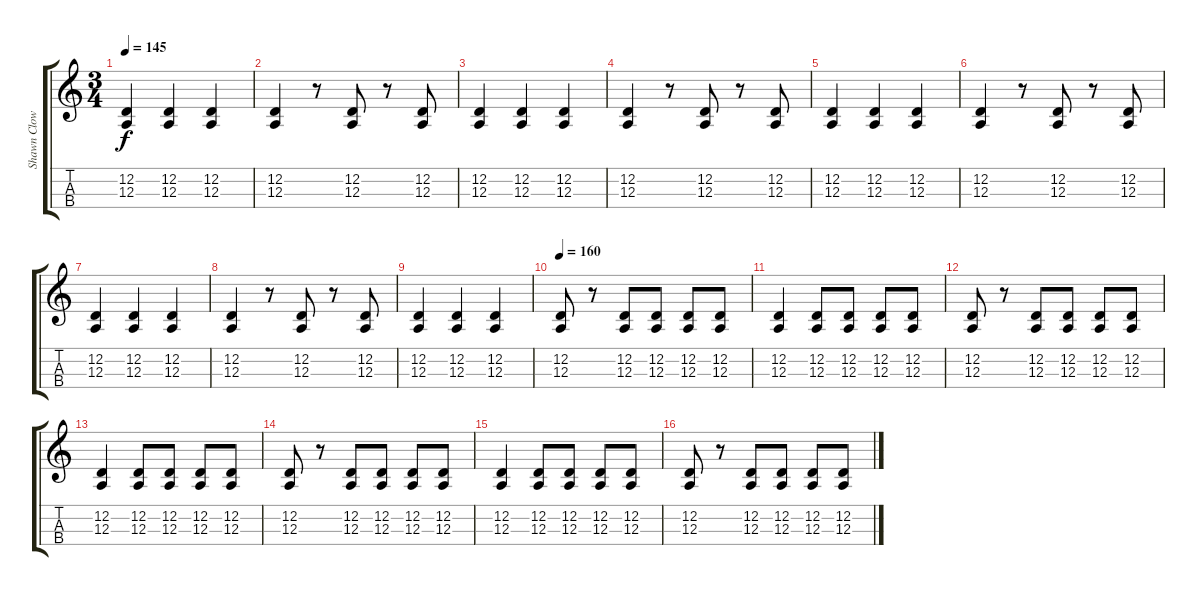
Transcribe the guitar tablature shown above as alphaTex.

\track ("Shawn Clown Crahan" "Shawn Clow") {instrument melodictom}
\staff {score tabs}
\tuning (G3 D3 A2 E2) {hide}
\ts (3 4)
\tempo 145
\clef g2
\ks c
(12.2 12.3).4{dy f} (12.2 12.3).4 (12.2 12.3).4 |
(12.2 12.3).4 r.8 (12.2 12.3).8 r.8 (12.2 12.3).8 |
(12.2 12.3).4 (12.2 12.3).4 (12.2 12.3).4 |
(12.2 12.3).4 r.8 (12.2 12.3).8 r.8 (12.2 12.3).8 |
(12.2 12.3).4 (12.2 12.3).4 (12.2 12.3).4 |
(12.2 12.3).4 r.8 (12.2 12.3).8 r.8 (12.2 12.3).8 |
(12.2 12.3).4 (12.2 12.3).4 (12.2 12.3).4 |
(12.2 12.3).4 r.8 (12.2 12.3).8 r.8 (12.2 12.3).8 |
(12.2 12.3).4 (12.2 12.3).4 (12.2 12.3).4 |
\tempo 160
(12.2 12.3).8 r.8 (12.2 12.3).8 (12.2 12.3).8 (12.2 12.3).8 (12.2 12.3).8 |
(12.2 12.3).4 (12.2 12.3).8 (12.2 12.3).8 (12.2 12.3).8 (12.2 12.3).8 |
(12.2 12.3).8 r.8 (12.2 12.3).8 (12.2 12.3).8 (12.2 12.3).8 (12.2 12.3).8 |
(12.2 12.3).4 (12.2 12.3).8 (12.2 12.3).8 (12.2 12.3).8 (12.2 12.3).8 |
(12.2 12.3).8 r.8 (12.2 12.3).8 (12.2 12.3).8 (12.2 12.3).8 (12.2 12.3).8 |
(12.2 12.3).4 (12.2 12.3).8 (12.2 12.3).8 (12.2 12.3).8 (12.2 12.3).8 |
(12.2 12.3).8 r.8 (12.2 12.3).8 (12.2 12.3).8 (12.2 12.3).8 (12.2 12.3).8
